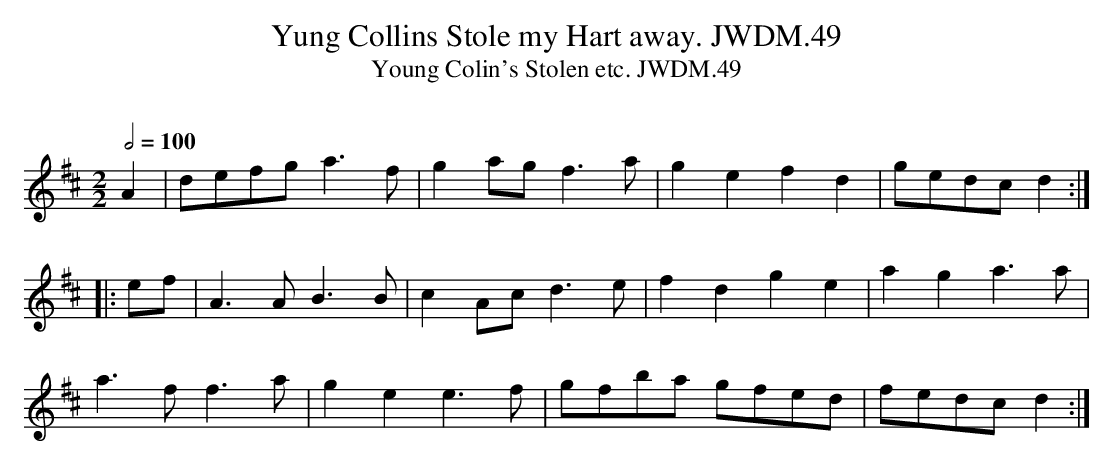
X:1
T:Yung Collins Stole my Hart away. JWDM.49
T:Young Colin's Stolen etc. JWDM.49
M:2/2
L:1/8
Q:1/2=100
O:
K:D
A2|defg a3 f|g2 ag f3 a|g2 e2 f2 d2|gedc d2:|
|:ef|A3 A B3 B|c2 Ac d3 e|f2d2g2e2|a2g2a3a|
a3ff3a|g2e2e3f|gfba gfed|fedc d2:|
